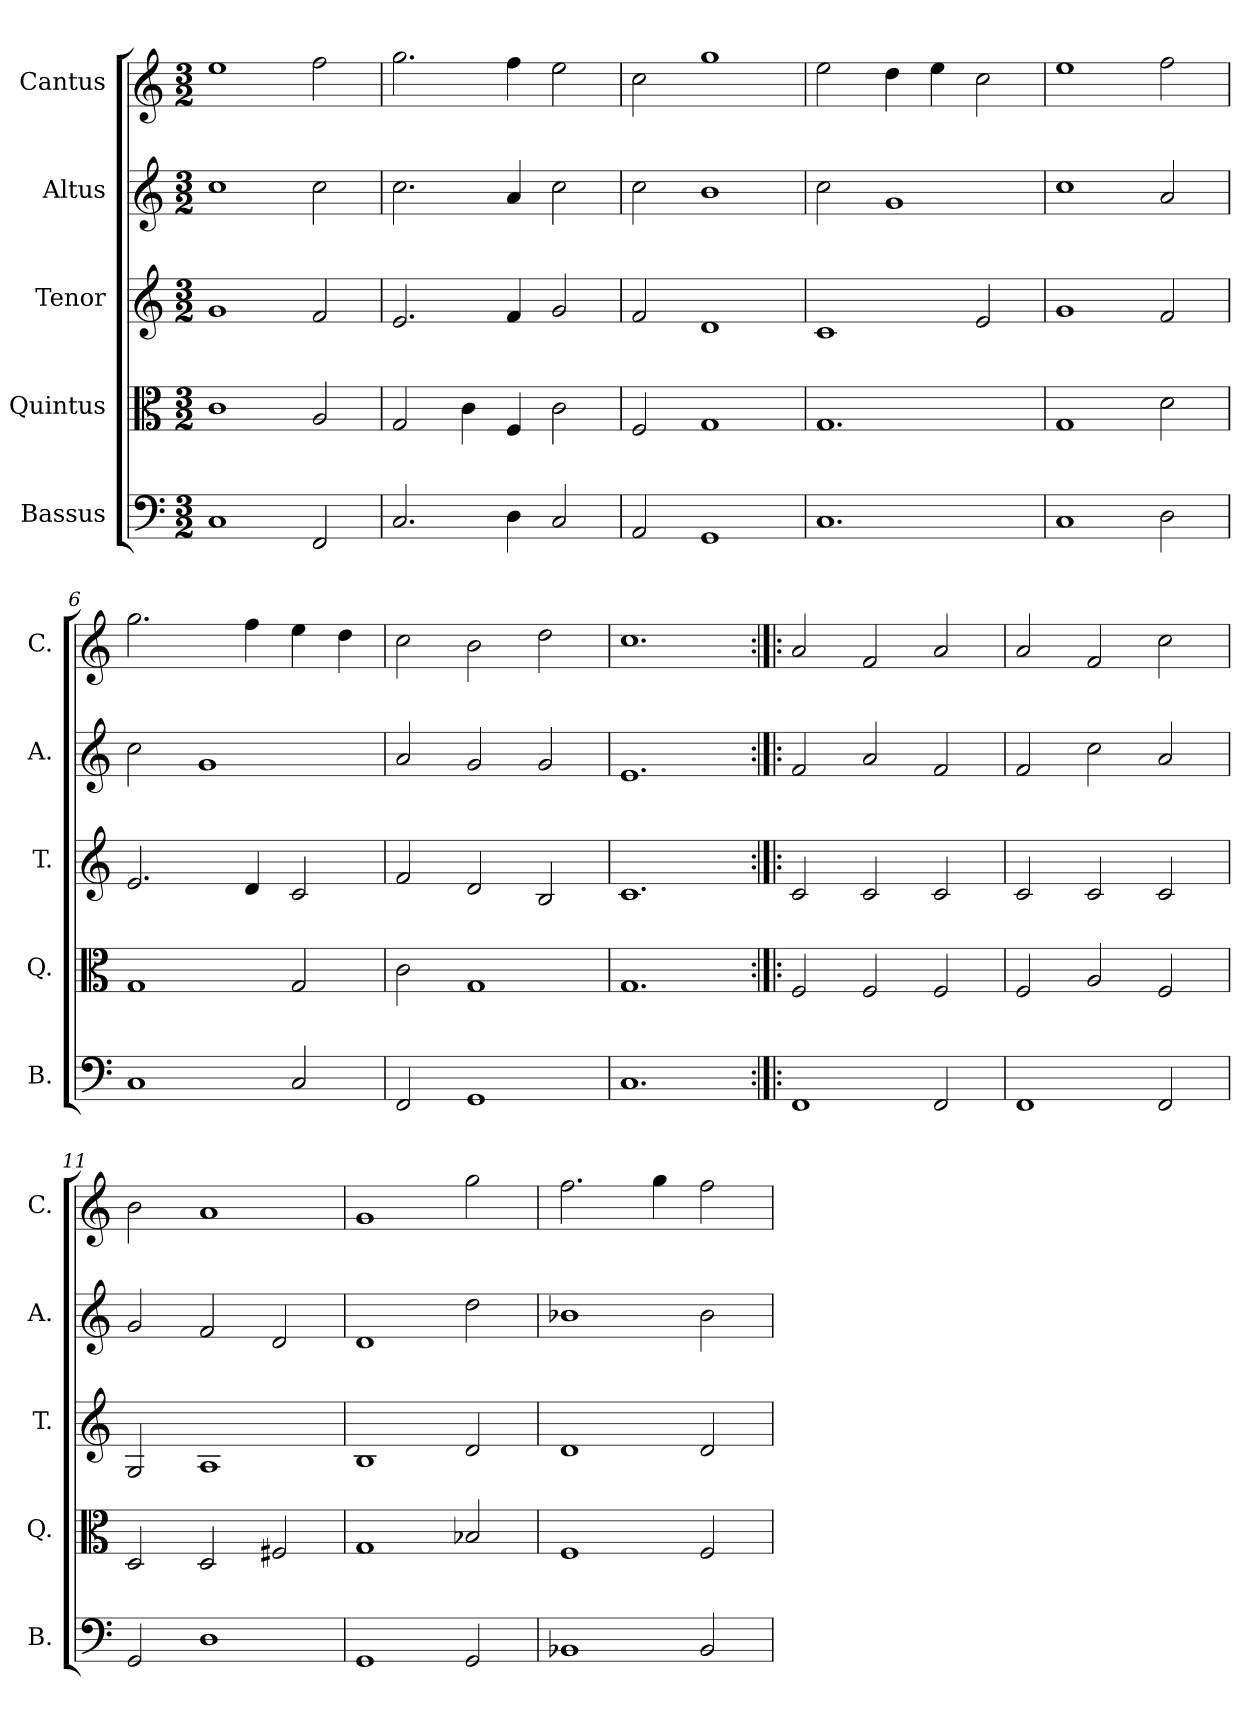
**kern	**kern	**kern	**kern	**kern
*part5	*part4	*part3	*part2	*part1
*staff5	*staff4	*staff3	*staff2	*staff1
*I"Bassus	*I"Quintus	*I"Tenor	*I"Altus	*I"Cantus
*I'B.	*I'Q.	*I'T.	*I'A.	*I'C.
*clefF4	*clefC3	*clefG2	*clefG2	*clefG2
*k[]	*k[]	*k[]	*k[]	*k[]
*C:	*C:	*C:	*C:	*C:
*M3/2	*M3/2	*M3/2	*M3/2	*M3/2
=1	=1	=1	=1	=1
1C/	1c\	1g/	1cc\	1ee\
2FF/	2A/	2f/	2cc\	2ff\
=2	=2	=2	=2	=2
2.C/	2G/	2.e/	2.cc\	2.gg\
.	4c\	.	.	.
4D\	4F/	4f/	4a/	4ff\
2C/	2c\	2g/	2cc\	2ee\
=3	=3	=3	=3	=3
2AA/	2F/	2f/	2cc\	2cc\
1GG/	1G/	1d/	1b\	1gg\
=4	=4	=4	=4	=4
1.C/	1.G/	1c/	2cc\	2ee\
.	.	.	1g/	4dd\
.	.	.	.	4ee\
.	.	2e/	.	2cc\
=5	=5	=5	=5	=5
1C/	1G/	1g/	1cc\	1ee\
2D\	2d\	2f/	2a/	2ff\
=6	=6	=6	=6	=6
1C/	1G/	2.e/	2cc\	2.gg\
.	.	.	1g/	.
.	.	4d/	.	4ff\
2C/	2G/	2c/	.	4ee\
.	.	.	.	4dd\
=7	=7	=7	=7	=7
2FF/	2c\	2f/	2a/	2cc\
1GG/	1G/	2d/	2g/	2b\
.	.	2B/	2g/	2dd\
=8	=8	=8	=8	=8
1.C/	1.G/	1.c/	1.e/	1.cc\
=9:|!|:	=9:|!|:	=9:|!|:	=9:|!|:	=9:|!|:
1FF/	2F/	2c/	2f/	2a/
.	2F/	2c/	2a/	2f/
2FF/	2F/	2c/	2f/	2a/
!!LO:LB:g=z
=10	=10	=10	=10	=10
1FF/	2F/	2c/	2f/	2a/
.	2A/	2c/	2cc\	2f/
2FF/	2F/	2c/	2a/	2cc\
=11	=11	=11	=11	=11
2GG/	2D/	2G/	2g/	2b\
1D\	2D/	1A/	2f/	1a/
.	2F#X/	.	2d/	.
=12	=12	=12	=12	=12
1GG/	1G/	1B/	1d/	1g/
2GG/	2B-X/	2d/	2dd\	2gg\
=13	=13	=13	=13	=13
1BB-X/	1F/	1d/	1b-X\	2.ff\
.	.	.	.	4gg\
2BB-/	2F/	2d/	2b-\	2ff\
=	=	=	=	=
*-	*-	*-	*-	*-
